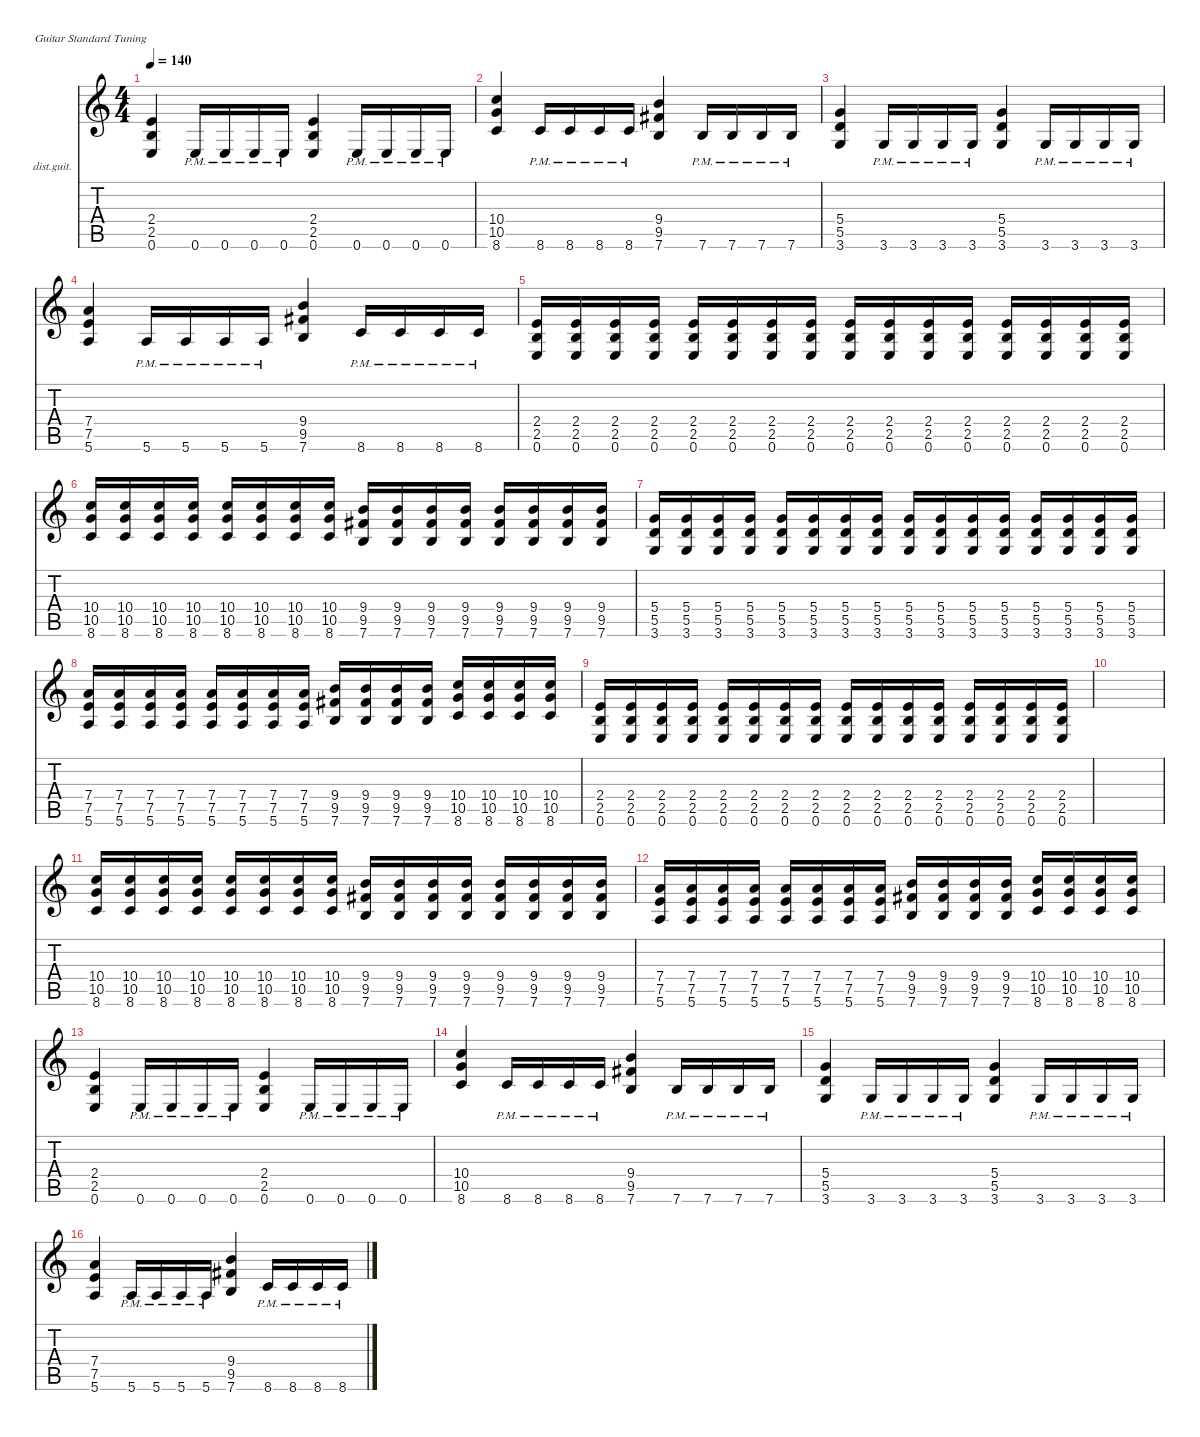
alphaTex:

\defaultSystemsLayout 4
\hideDynamics
\bracketExtendMode nobrackets
\firstSystemTrackNameOrientation horizontal
\otherSystemsTrackNameOrientation horizontal
\track ("Rythm Guitar" "dist.guit.") {instrument distortionguitar}
\staff {score tabs}
\tuning (E4 B3 G3 D3 A2 E2)
\ts (4 4)
\tempo 140
\clef g2
\ks c
(0.6 2.5 2.4).4{dy mf} 0.6{pm}.16 0.6{pm}.16 0.6{pm}.16 0.6{pm}.16 (0.6 2.5 2.4).4 0.6{pm}.16 0.6{pm}.16 0.6{pm}.16 0.6{pm}.16 |
(8.6 10.5 10.4).4 8.6{pm}.16 8.6{pm}.16 8.6{pm}.16 8.6{pm}.16 (7.6 9.5{acc #} 9.4).4 7.6{pm}.16 7.6{pm}.16 7.6{pm}.16 7.6{pm}.16 |
(3.6 5.5 5.4).4 3.6{pm}.16 3.6{pm}.16 3.6{pm}.16 3.6{pm}.16 (3.6 5.5 5.4).4 3.6{pm}.16 3.6{pm}.16 3.6{pm}.16 3.6{pm}.16 |
(5.6 7.5 7.4).4 5.6{pm}.16 5.6{pm}.16 5.6{pm}.16 5.6{pm}.16 (7.6 9.5{acc #} 9.4).4 8.6{pm}.16 8.6{pm}.16 8.6{pm}.16 8.6{pm}.16 |
(0.6 2.5 2.4).16 (0.6 2.5 2.4).16 (0.6 2.5 2.4).16 (2.4 2.5 0.6).16 (0.6 2.5 2.4).16 (0.6 2.5 2.4).16 (0.6 2.5 2.4).16 (2.4 2.5 0.6).16 (0.6 2.5 2.4).16 (0.6 2.5 2.4).16 (0.6 2.5 2.4).16 (2.4 2.5 0.6).16 (0.6 2.5 2.4).16 (0.6 2.5 2.4).16 (0.6 2.5 2.4).16 (2.4 2.5 0.6).16 |
(8.6 10.5 10.4).16 (8.6 10.5 10.4).16 (8.6 10.5 10.4).16 (8.6 10.5 10.4).16 (8.6 10.5 10.4).16 (8.6 10.5 10.4).16 (8.6 10.5 10.4).16 (8.6 10.5 10.4).16 (7.6 9.5{acc #} 9.4).16 (7.6 9.5{acc #} 9.4).16 (7.6 9.5{acc #} 9.4).16 (7.6 9.5{acc #} 9.4).16 (7.6 9.5{acc #} 9.4).16 (7.6 9.5{acc #} 9.4).16 (7.6 9.5{acc #} 9.4).16 (7.6 9.5{acc #} 9.4).16 |
(3.6 5.5 5.4).16 (3.6 5.5 5.4).16 (3.6 5.5 5.4).16 (3.6 5.5 5.4).16 (3.6 5.5 5.4).16 (3.6 5.5 5.4).16 (3.6 5.5 5.4).16 (3.6 5.5 5.4).16 (3.6 5.5 5.4).16 (3.6 5.5 5.4).16 (3.6 5.5 5.4).16 (3.6 5.5 5.4).16 (3.6 5.5 5.4).16 (3.6 5.5 5.4).16 (3.6 5.5 5.4).16 (3.6 5.5 5.4).16 |
(5.6 7.5 7.4).16 (5.6 7.5 7.4).16 (5.6 7.5 7.4).16 (5.6 7.5 7.4).16 (5.6 7.5 7.4).16 (5.6 7.5 7.4).16 (5.6 7.5 7.4).16 (5.6 7.5 7.4).16 (7.6 9.5{acc #} 9.4).16 (7.6 9.5{acc #} 9.4).16 (7.6 9.5{acc #} 9.4).16 (7.6 9.5{acc #} 9.4).16 (8.6 10.5 10.4).16 (8.6 10.5 10.4).16 (8.6 10.5 10.4).16 (8.6 10.5 10.4).16 |
(0.6 2.5 2.4).16 (0.6 2.5 2.4).16 (0.6 2.5 2.4).16 (2.4 2.5 0.6).16 (0.6 2.5 2.4).16 (0.6 2.5 2.4).16 (0.6 2.5 2.4).16 (2.4 2.5 0.6).16 (0.6 2.5 2.4).16 (0.6 2.5 2.4).16 (0.6 2.5 2.4).16 (2.4 2.5 0.6).16 (0.6 2.5 2.4).16 (0.6 2.5 2.4).16 (0.6 2.5 2.4).16 (2.4 2.5 0.6).16 |
|
(8.6 10.5 10.4).16 (8.6 10.5 10.4).16 (8.6 10.5 10.4).16 (8.6 10.5 10.4).16 (8.6 10.5 10.4).16 (8.6 10.5 10.4).16 (8.6 10.5 10.4).16 (8.6 10.5 10.4).16 (7.6 9.5{acc #} 9.4).16 (7.6 9.5{acc #} 9.4).16 (7.6 9.5{acc #} 9.4).16 (7.6 9.5{acc #} 9.4).16 (7.6 9.5{acc #} 9.4).16 (7.6 9.5{acc #} 9.4).16 (7.6 9.5{acc #} 9.4).16 (7.6 9.5{acc #} 9.4).16 |
(5.6 7.5 7.4).16 (5.6 7.5 7.4).16 (5.6 7.5 7.4).16 (5.6 7.5 7.4).16 (5.6 7.5 7.4).16 (5.6 7.5 7.4).16 (5.6 7.5 7.4).16 (5.6 7.5 7.4).16 (7.6 9.5{acc #} 9.4).16 (7.6 9.5{acc #} 9.4).16 (7.6 9.5{acc #} 9.4).16 (7.6 9.5{acc #} 9.4).16 (8.6 10.5 10.4).16 (8.6 10.5 10.4).16 (8.6 10.5 10.4).16 (8.6 10.5 10.4).16 |
(0.6 2.5 2.4).4 0.6{pm}.16 0.6{pm}.16 0.6{pm}.16 0.6{pm}.16 (0.6 2.5 2.4).4 0.6{pm}.16 0.6{pm}.16 0.6{pm}.16 0.6{pm}.16 |
(8.6 10.5 10.4).4 8.6{pm}.16 8.6{pm}.16 8.6{pm}.16 8.6{pm}.16 (7.6 9.5{acc #} 9.4).4 7.6{pm}.16 7.6{pm}.16 7.6{pm}.16 7.6{pm}.16 |
(3.6 5.5 5.4).4 3.6{pm}.16 3.6{pm}.16 3.6{pm}.16 3.6{pm}.16 (3.6 5.5 5.4).4 3.6{pm}.16 3.6{pm}.16 3.6{pm}.16 3.6{pm}.16 |
(5.6 7.5 7.4).4 5.6{pm}.16 5.6{pm}.16 5.6{pm}.16 5.6{pm}.16 (7.6 9.5{acc #} 9.4).4 8.6{pm}.16 8.6{pm}.16 8.6{pm}.16 8.6{pm}.16
